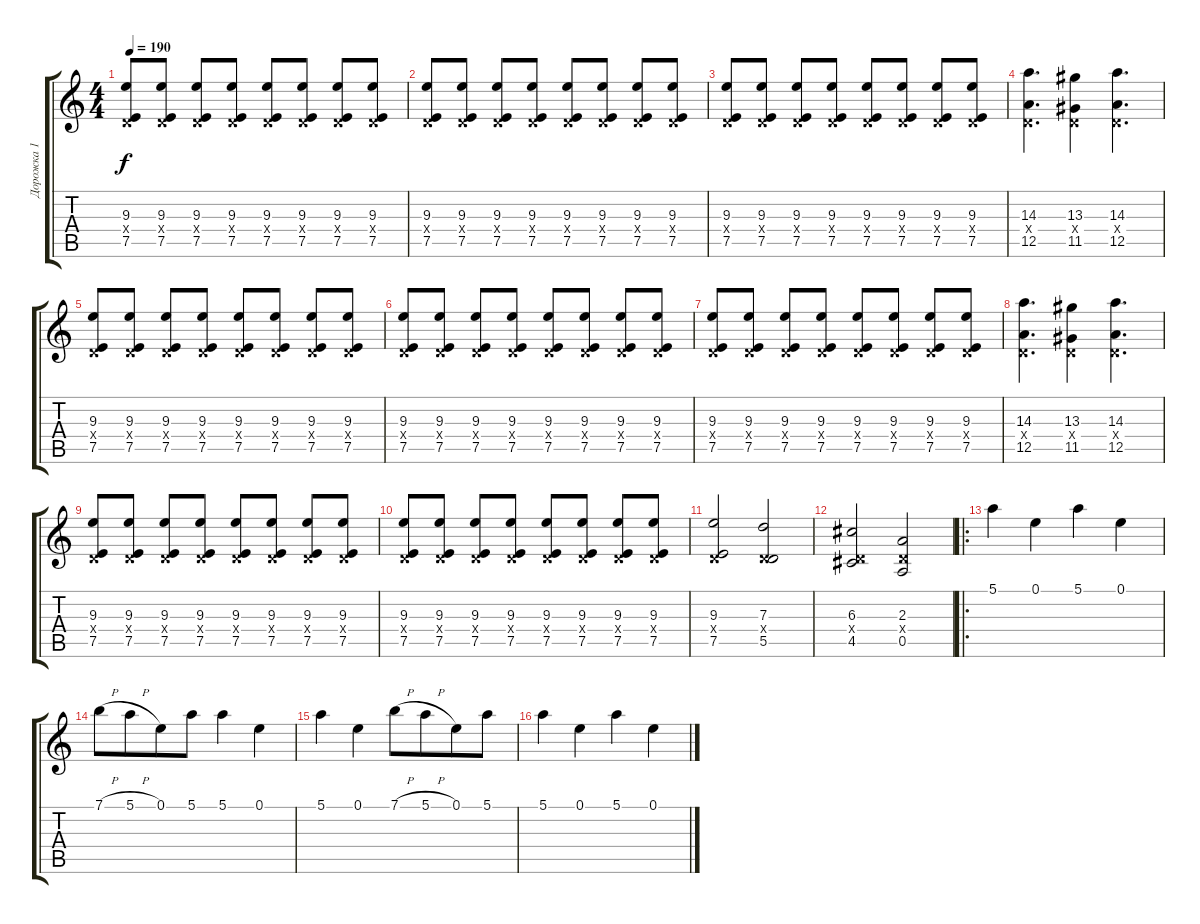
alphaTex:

\track ("Дорожка 1" "Дорожка 1") {instrument distortionguitar}
\staff {score tabs}
\tuning (E4 B3 G3 D3 A2 D2) {hide}
\ts (4 4)
\tempo 190
\clef g2
\ks c
(9.3 0.4{x} 7.5).8{dy f} (9.3 0.4{x} 7.5).8 (9.3 0.4{x} 7.5).8 (9.3 0.4{x} 7.5).8 (9.3 0.4{x} 7.5).8 (9.3 0.4{x} 7.5).8 (9.3 0.4{x} 7.5).8 (9.3 0.4{x} 7.5).8 |
(9.3 0.4{x} 7.5).8 (9.3 0.4{x} 7.5).8 (9.3 0.4{x} 7.5).8 (9.3 0.4{x} 7.5).8 (9.3 0.4{x} 7.5).8 (9.3 0.4{x} 7.5).8 (9.3 0.4{x} 7.5).8 (9.3 0.4{x} 7.5).8 |
(9.3 0.4{x} 7.5).8 (9.3 0.4{x} 7.5).8 (9.3 0.4{x} 7.5).8 (9.3 0.4{x} 7.5).8 (9.3 0.4{x} 7.5).8 (9.3 0.4{x} 7.5).8 (9.3 0.4{x} 7.5).8 (9.3 0.4{x} 7.5).8 |
(14.3 0.4{x} 12.5).4{d} (13.3 0.4{x} 11.5).4 (14.3 0.4{x} 12.5).4{d} |
(9.3 0.4{x} 7.5).8 (9.3 0.4{x} 7.5).8 (9.3 0.4{x} 7.5).8 (9.3 0.4{x} 7.5).8 (9.3 0.4{x} 7.5).8 (9.3 0.4{x} 7.5).8 (9.3 0.4{x} 7.5).8 (9.3 0.4{x} 7.5).8 |
(9.3 0.4{x} 7.5).8 (9.3 0.4{x} 7.5).8 (9.3 0.4{x} 7.5).8 (9.3 0.4{x} 7.5).8 (9.3 0.4{x} 7.5).8 (9.3 0.4{x} 7.5).8 (9.3 0.4{x} 7.5).8 (9.3 0.4{x} 7.5).8 |
(9.3 0.4{x} 7.5).8 (9.3 0.4{x} 7.5).8 (9.3 0.4{x} 7.5).8 (9.3 0.4{x} 7.5).8 (9.3 0.4{x} 7.5).8 (9.3 0.4{x} 7.5).8 (9.3 0.4{x} 7.5).8 (9.3 0.4{x} 7.5).8 |
(14.3 0.4{x} 12.5).4{d} (13.3 0.4{x} 11.5).4 (14.3 0.4{x} 12.5).4{d} |
(9.3 0.4{x} 7.5).8 (9.3 0.4{x} 7.5).8 (9.3 0.4{x} 7.5).8 (9.3 0.4{x} 7.5).8 (9.3 0.4{x} 7.5).8 (9.3 0.4{x} 7.5).8 (9.3 0.4{x} 7.5).8 (9.3 0.4{x} 7.5).8 |
(9.3 0.4{x} 7.5).8 (9.3 0.4{x} 7.5).8 (9.3 0.4{x} 7.5).8 (9.3 0.4{x} 7.5).8 (9.3 0.4{x} 7.5).8 (9.3 0.4{x} 7.5).8 (9.3 0.4{x} 7.5).8 (9.3 0.4{x} 7.5).8 |
(9.3 0.4{x} 7.5).2 (7.3 0.4{x} 5.5).2 |
(6.3 0.4{x} 4.5).2 (2.3 0.4{x} 0.5).2 |
\ro
5.1.4 0.1.4 5.1.4 0.1.4 |
7.1{h}.8{beam merge} 5.1{h}.8{beam merge} 0.1.8{beam merge} 5.1.8 5.1.4 0.1.4 |
5.1.4 0.1.4 7.1{h}.8{beam merge} 5.1{h}.8{beam merge} 0.1.8{beam merge} 5.1.8 |
5.1.4 0.1.4 5.1.4 0.1.4
